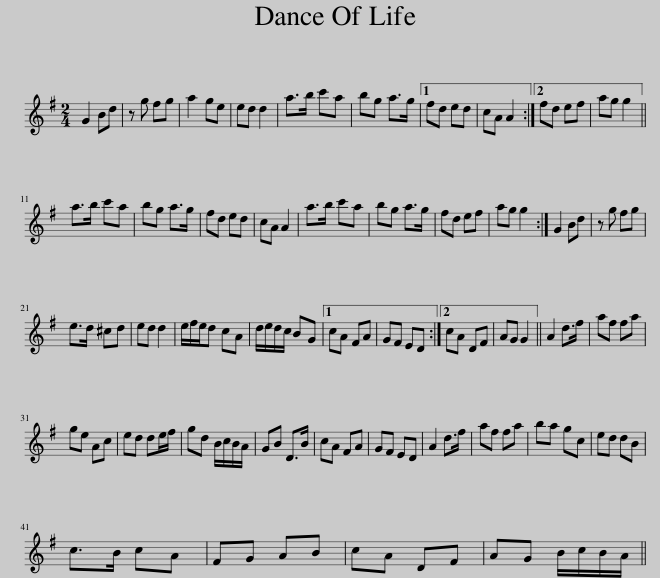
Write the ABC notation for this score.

X:1
L:1/8
M:2/4
I:linebreak $
K:G
V:1 treble
V:1
 G2 Bd | z g fg | a2 ge | ed d2 | a>b c'a | %5
 bg a>g |1 fd ed | cA A2 :|2 fd ef | ag g2 ||$ %10
 a>b c'a | bg a>g | fd ed | cA A2 | a>b c'a | %15
 bg a>g | fd ef | ag g2 :| G2 Bd | z g fg |$ %20
 e>d ^cd | ed d2 | e/f/e/d cA | d/e/d/c/ BG |1 cA FA | %25
 GF ED :|2 cA DF | AG G2 || A2 d>f | af fa |$ %30
 ge Ac | ed de/f/ | gd B/c/B/A/ | GB D>B | cA FA | %35
 GF ED | A2 d>f | af fa | ba gc | ed dB |$ %40
 c>B cA | FG AB | cA DF | AG B/c/B/A/ || %44
